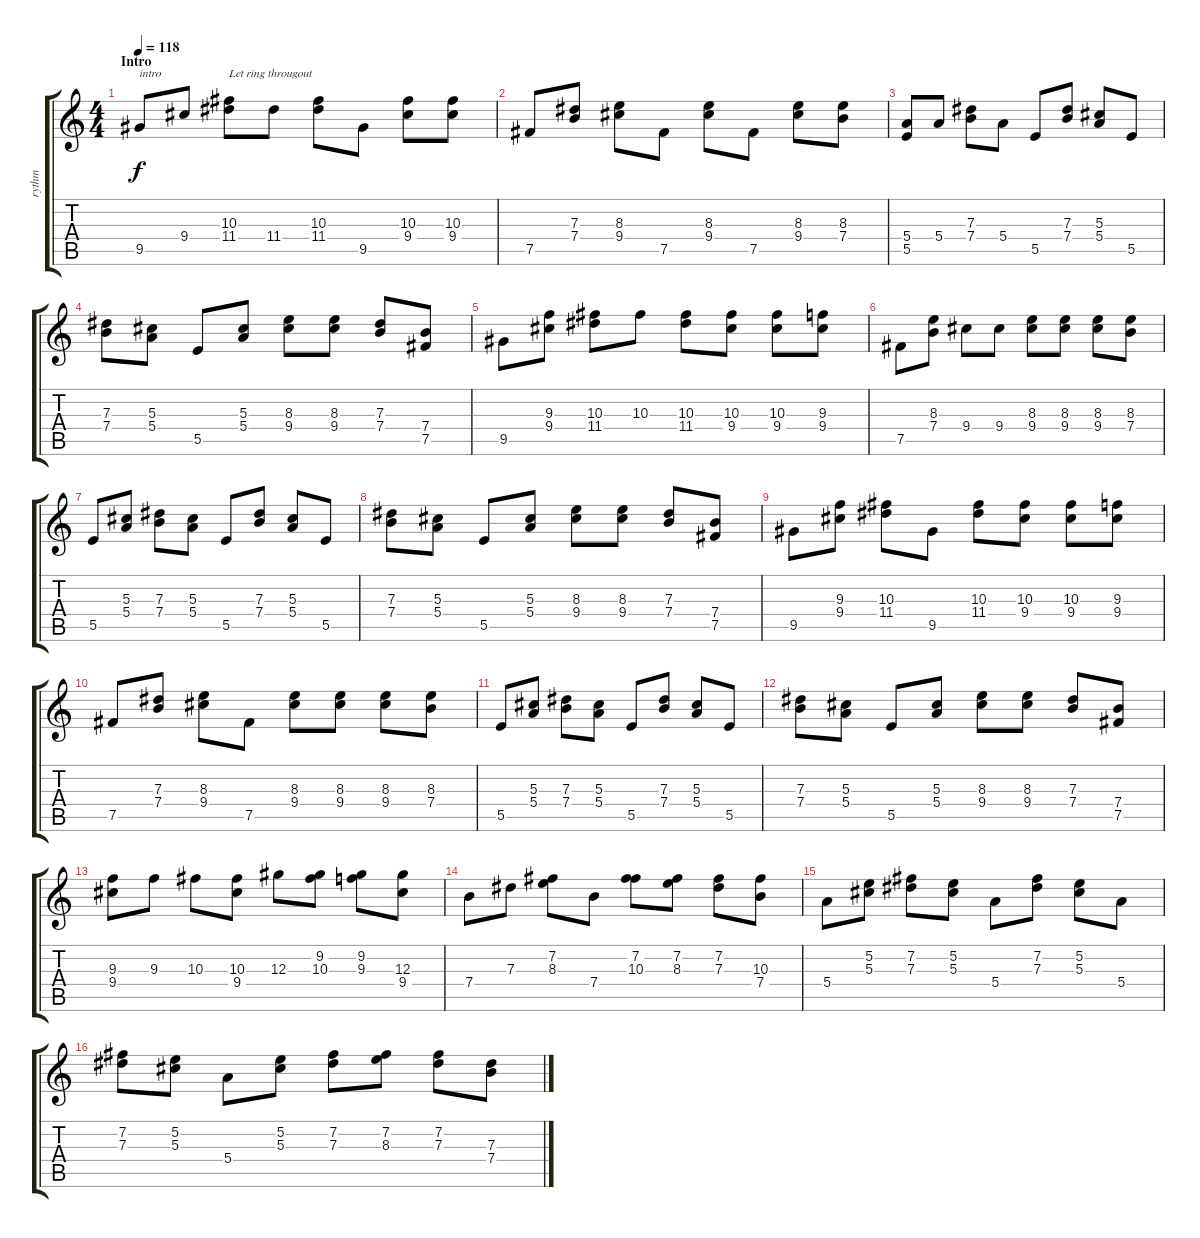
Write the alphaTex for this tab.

\track ("rythm" "rythm") {instrument electricguitarclean}
\staff {score tabs}
\tuning (E4 B3 Ab3 E3 B2 E2) {hide}
\ts (4 4)
\section ("" "Intro")
\tempo 118
\clef g2
\ks c
9.5.8{txt "intro" dy f instrument electricguitarclean} 9.4.8 (10.3 11.4).8{txt "Let ring througout"} 11.4.8 (10.3 11.4).8 9.5.8 (10.3 9.4).8 (10.3 9.4).8 |
7.5.8 (7.3 7.4).8 (8.3 9.4).8 7.5.8 (8.3 9.4).8 7.5.8 (8.3 9.4).8 (8.3 7.4).8 |
(5.4 5.5).8 5.4.8 (7.3 7.4).8 5.4.8 5.5.8 (7.3 7.4).8 (5.3 5.4).8 5.5.8 |
(7.3 7.4).8 (5.3 5.4).8 5.5.8 (5.3 5.4).8 (8.3 9.4).8 (8.3 9.4).8 (7.3 7.4).8 (7.4 7.5).8 |
9.5.8 (9.3 9.4).8 (10.3 11.4).8 10.3.8 (10.3 11.4).8 (10.3 9.4).8 (10.3 9.4).8 (9.3 9.4).8 |
7.5.8 (8.3 7.4).8 9.4.8 9.4.8 (8.3 9.4).8 (8.3 9.4).8 (8.3 9.4).8 (8.3 7.4).8 |
5.5.8 (5.3 5.4).8 (7.3 7.4).8 (5.3 5.4).8 5.5.8 (7.3 7.4).8 (5.3 5.4).8 5.5.8 |
(7.3 7.4).8 (5.3 5.4).8 5.5.8 (5.3 5.4).8 (8.3 9.4).8 (8.3 9.4).8 (7.3 7.4).8 (7.4 7.5).8 |
9.5.8 (9.3 9.4).8 (10.3 11.4).8 9.5.8 (10.3 11.4).8 (10.3 9.4).8 (10.3 9.4).8 (9.3 9.4).8 |
7.5.8 (7.3 7.4).8 (8.3 9.4).8 7.5.8 (8.3 9.4).8 (8.3 9.4).8 (8.3 9.4).8 (8.3 7.4).8 |
5.5.8 (5.3 5.4).8 (7.3 7.4).8 (5.3 5.4).8 5.5.8 (7.3 7.4).8 (5.3 5.4).8 5.5.8 |
(7.3 7.4).8 (5.3 5.4).8 5.5.8 (5.3 5.4).8 (8.3 9.4).8 (8.3 9.4).8 (7.3 7.4).8 (7.4 7.5).8 |
(9.3 9.4).8 9.3.8 10.3.8 (10.3 9.4).8 12.3.8 (9.2 10.3).8 (9.2 9.3).8 (12.3 9.4).8 |
7.4.8 7.3.8 (7.2 8.3).8 7.4.8 (7.2 10.3).8 (7.2 8.3).8 (7.2 7.3).8 (10.3 7.4).8 |
5.4.8 (5.2 5.3).8 (7.2 7.3).8 (5.2 5.3).8 5.4.8 (7.2 7.3).8 (5.2 5.3).8 5.4.8 |
(7.2 7.3).8 (5.2 5.3).8 5.4.8 (5.2 5.3).8 (7.2 7.3).8 (7.2 8.3).8 (7.2 7.3).8 (7.3 7.4).8
